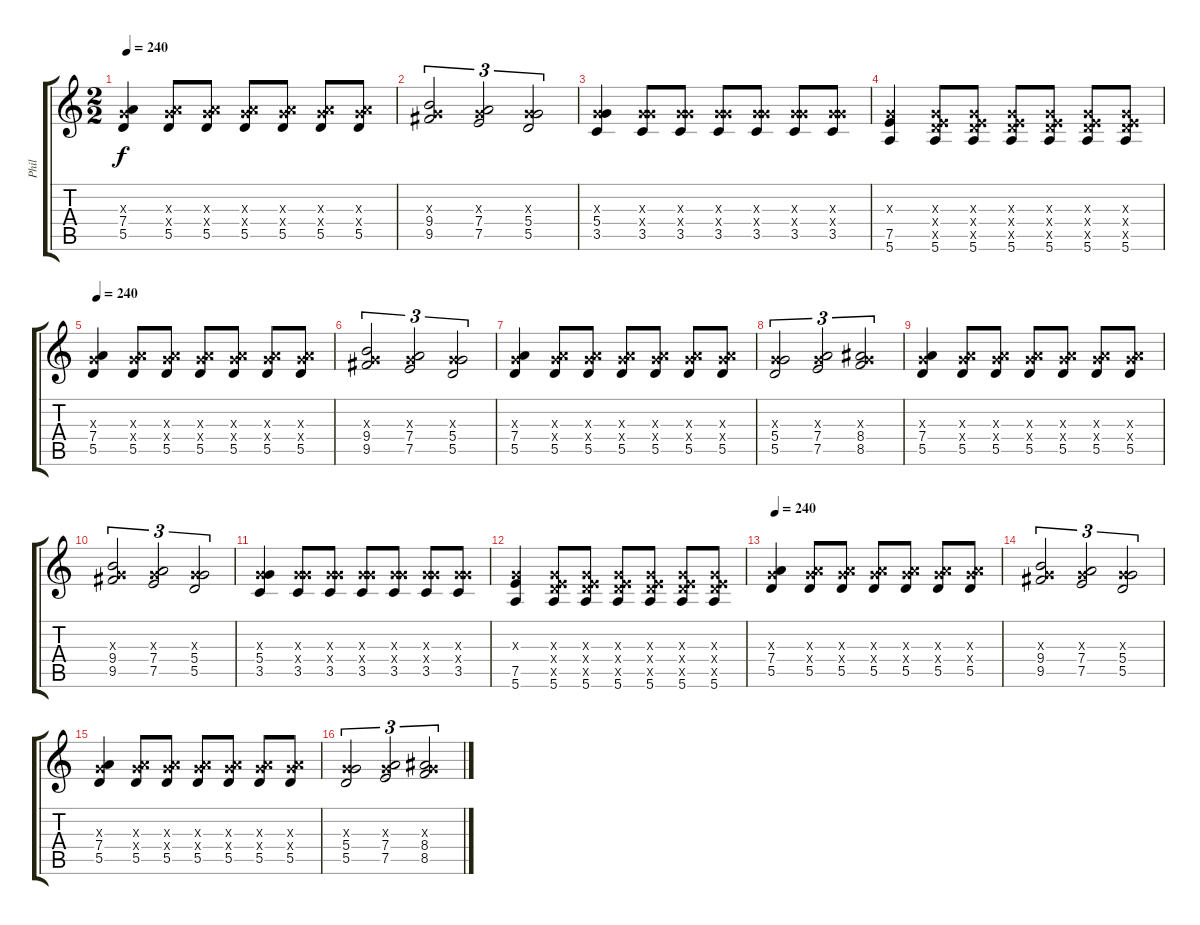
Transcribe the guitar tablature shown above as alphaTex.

\track ("Phil" "Phil") {instrument overdrivenguitar}
\staff {score tabs}
\tuning (E4 B3 G3 D3 A2 E2) {hide}
\ts (2 2)
\tempo 240
\clef g2
\ks c
(0.3{x} 7.4 5.5).4{dy f} (0.3{x} 7.4{x} 5.5).8 (0.3{x} 7.4{x} 5.5).8 (0.3{x} 7.4{x} 5.5).8 (0.3{x} 7.4{x} 5.5).8 (0.3{x} 7.4{x} 5.5).8 (0.3{x} 7.4{x} 5.5).8 |
(0.3{x} 9.4 9.5).2{tu (3 2)} (0.3{x} 7.4 7.5).2{tu (3 2)} (0.3{x} 5.4 5.5).2{tu (3 2)} |
(0.3{x} 5.4 3.5).4 (0.3{x} 5.4{x} 3.5).8 (0.3{x} 5.4{x} 3.5).8 (0.3{x} 5.4{x} 3.5).8 (0.3{x} 5.4{x} 3.5).8 (0.3{x} 5.4{x} 3.5).8 (0.3{x} 5.4{x} 3.5).8 |
(0.3{x} 7.5 5.6).4 (0.3{x} 0.4{x} 7.5{x} 5.6).8 (0.3{x} 0.4{x} 7.5{x} 5.6).8 (0.3{x} 0.4{x} 7.5{x} 5.6).8 (0.3{x} 0.4{x} 7.5{x} 5.6).8 (0.3{x} 0.4{x} 7.5{x} 5.6).8 (0.3{x} 0.4{x} 7.5{x} 5.6).8 |
\tempo 240
(0.3{x} 7.4 5.5).4{instrument overdrivenguitar} (0.3{x} 7.4{x} 5.5).8 (0.3{x} 7.4{x} 5.5).8 (0.3{x} 7.4{x} 5.5).8 (0.3{x} 7.4{x} 5.5).8 (0.3{x} 7.4{x} 5.5).8 (0.3{x} 7.4{x} 5.5).8 |
(0.3{x} 9.4 9.5).2{tu (3 2)} (0.3{x} 7.4 7.5).2{tu (3 2)} (0.3{x} 5.4 5.5).2{tu (3 2)} |
(0.3{x} 7.4 5.5).4 (0.3{x} 7.4{x} 5.5).8 (0.3{x} 7.4{x} 5.5).8 (0.3{x} 7.4{x} 5.5).8 (0.3{x} 7.4{x} 5.5).8 (0.3{x} 7.4{x} 5.5).8 (0.3{x} 7.4{x} 5.5).8 |
(0.3{x} 5.4 5.5).2{tu (3 2)} (0.3{x} 7.4 7.5).2{tu (3 2)} (0.3{x} 8.4 8.5).2{tu (3 2)} |
(0.3{x} 7.4 5.5).4 (0.3{x} 7.4{x} 5.5).8 (0.3{x} 7.4{x} 5.5).8 (0.3{x} 7.4{x} 5.5).8 (0.3{x} 7.4{x} 5.5).8 (0.3{x} 7.4{x} 5.5).8 (0.3{x} 7.4{x} 5.5).8 |
(0.3{x} 9.4 9.5).2{tu (3 2)} (0.3{x} 7.4 7.5).2{tu (3 2)} (0.3{x} 5.4 5.5).2{tu (3 2)} |
(0.3{x} 5.4 3.5).4 (0.3{x} 5.4{x} 3.5).8 (0.3{x} 5.4{x} 3.5).8 (0.3{x} 5.4{x} 3.5).8 (0.3{x} 5.4{x} 3.5).8 (0.3{x} 5.4{x} 3.5).8 (0.3{x} 5.4{x} 3.5).8 |
(0.3{x} 7.5 5.6).4 (0.3{x} 0.4{x} 7.5{x} 5.6).8 (0.3{x} 0.4{x} 7.5{x} 5.6).8 (0.3{x} 0.4{x} 7.5{x} 5.6).8 (0.3{x} 0.4{x} 7.5{x} 5.6).8 (0.3{x} 0.4{x} 7.5{x} 5.6).8 (0.3{x} 0.4{x} 7.5{x} 5.6).8 |
\tempo 240
(0.3{x} 7.4 5.5).4{instrument overdrivenguitar} (0.3{x} 7.4{x} 5.5).8 (0.3{x} 7.4{x} 5.5).8 (0.3{x} 7.4{x} 5.5).8 (0.3{x} 7.4{x} 5.5).8 (0.3{x} 7.4{x} 5.5).8 (0.3{x} 7.4{x} 5.5).8 |
(0.3{x} 9.4 9.5).2{tu (3 2)} (0.3{x} 7.4 7.5).2{tu (3 2)} (0.3{x} 5.4 5.5).2{tu (3 2)} |
(0.3{x} 7.4 5.5).4 (0.3{x} 7.4{x} 5.5).8 (0.3{x} 7.4{x} 5.5).8 (0.3{x} 7.4{x} 5.5).8 (0.3{x} 7.4{x} 5.5).8 (0.3{x} 7.4{x} 5.5).8 (0.3{x} 7.4{x} 5.5).8 |
(0.3{x} 5.4 5.5).2{tu (3 2)} (0.3{x} 7.4 7.5).2{tu (3 2)} (0.3{x} 8.4 8.5).2{tu (3 2)}
